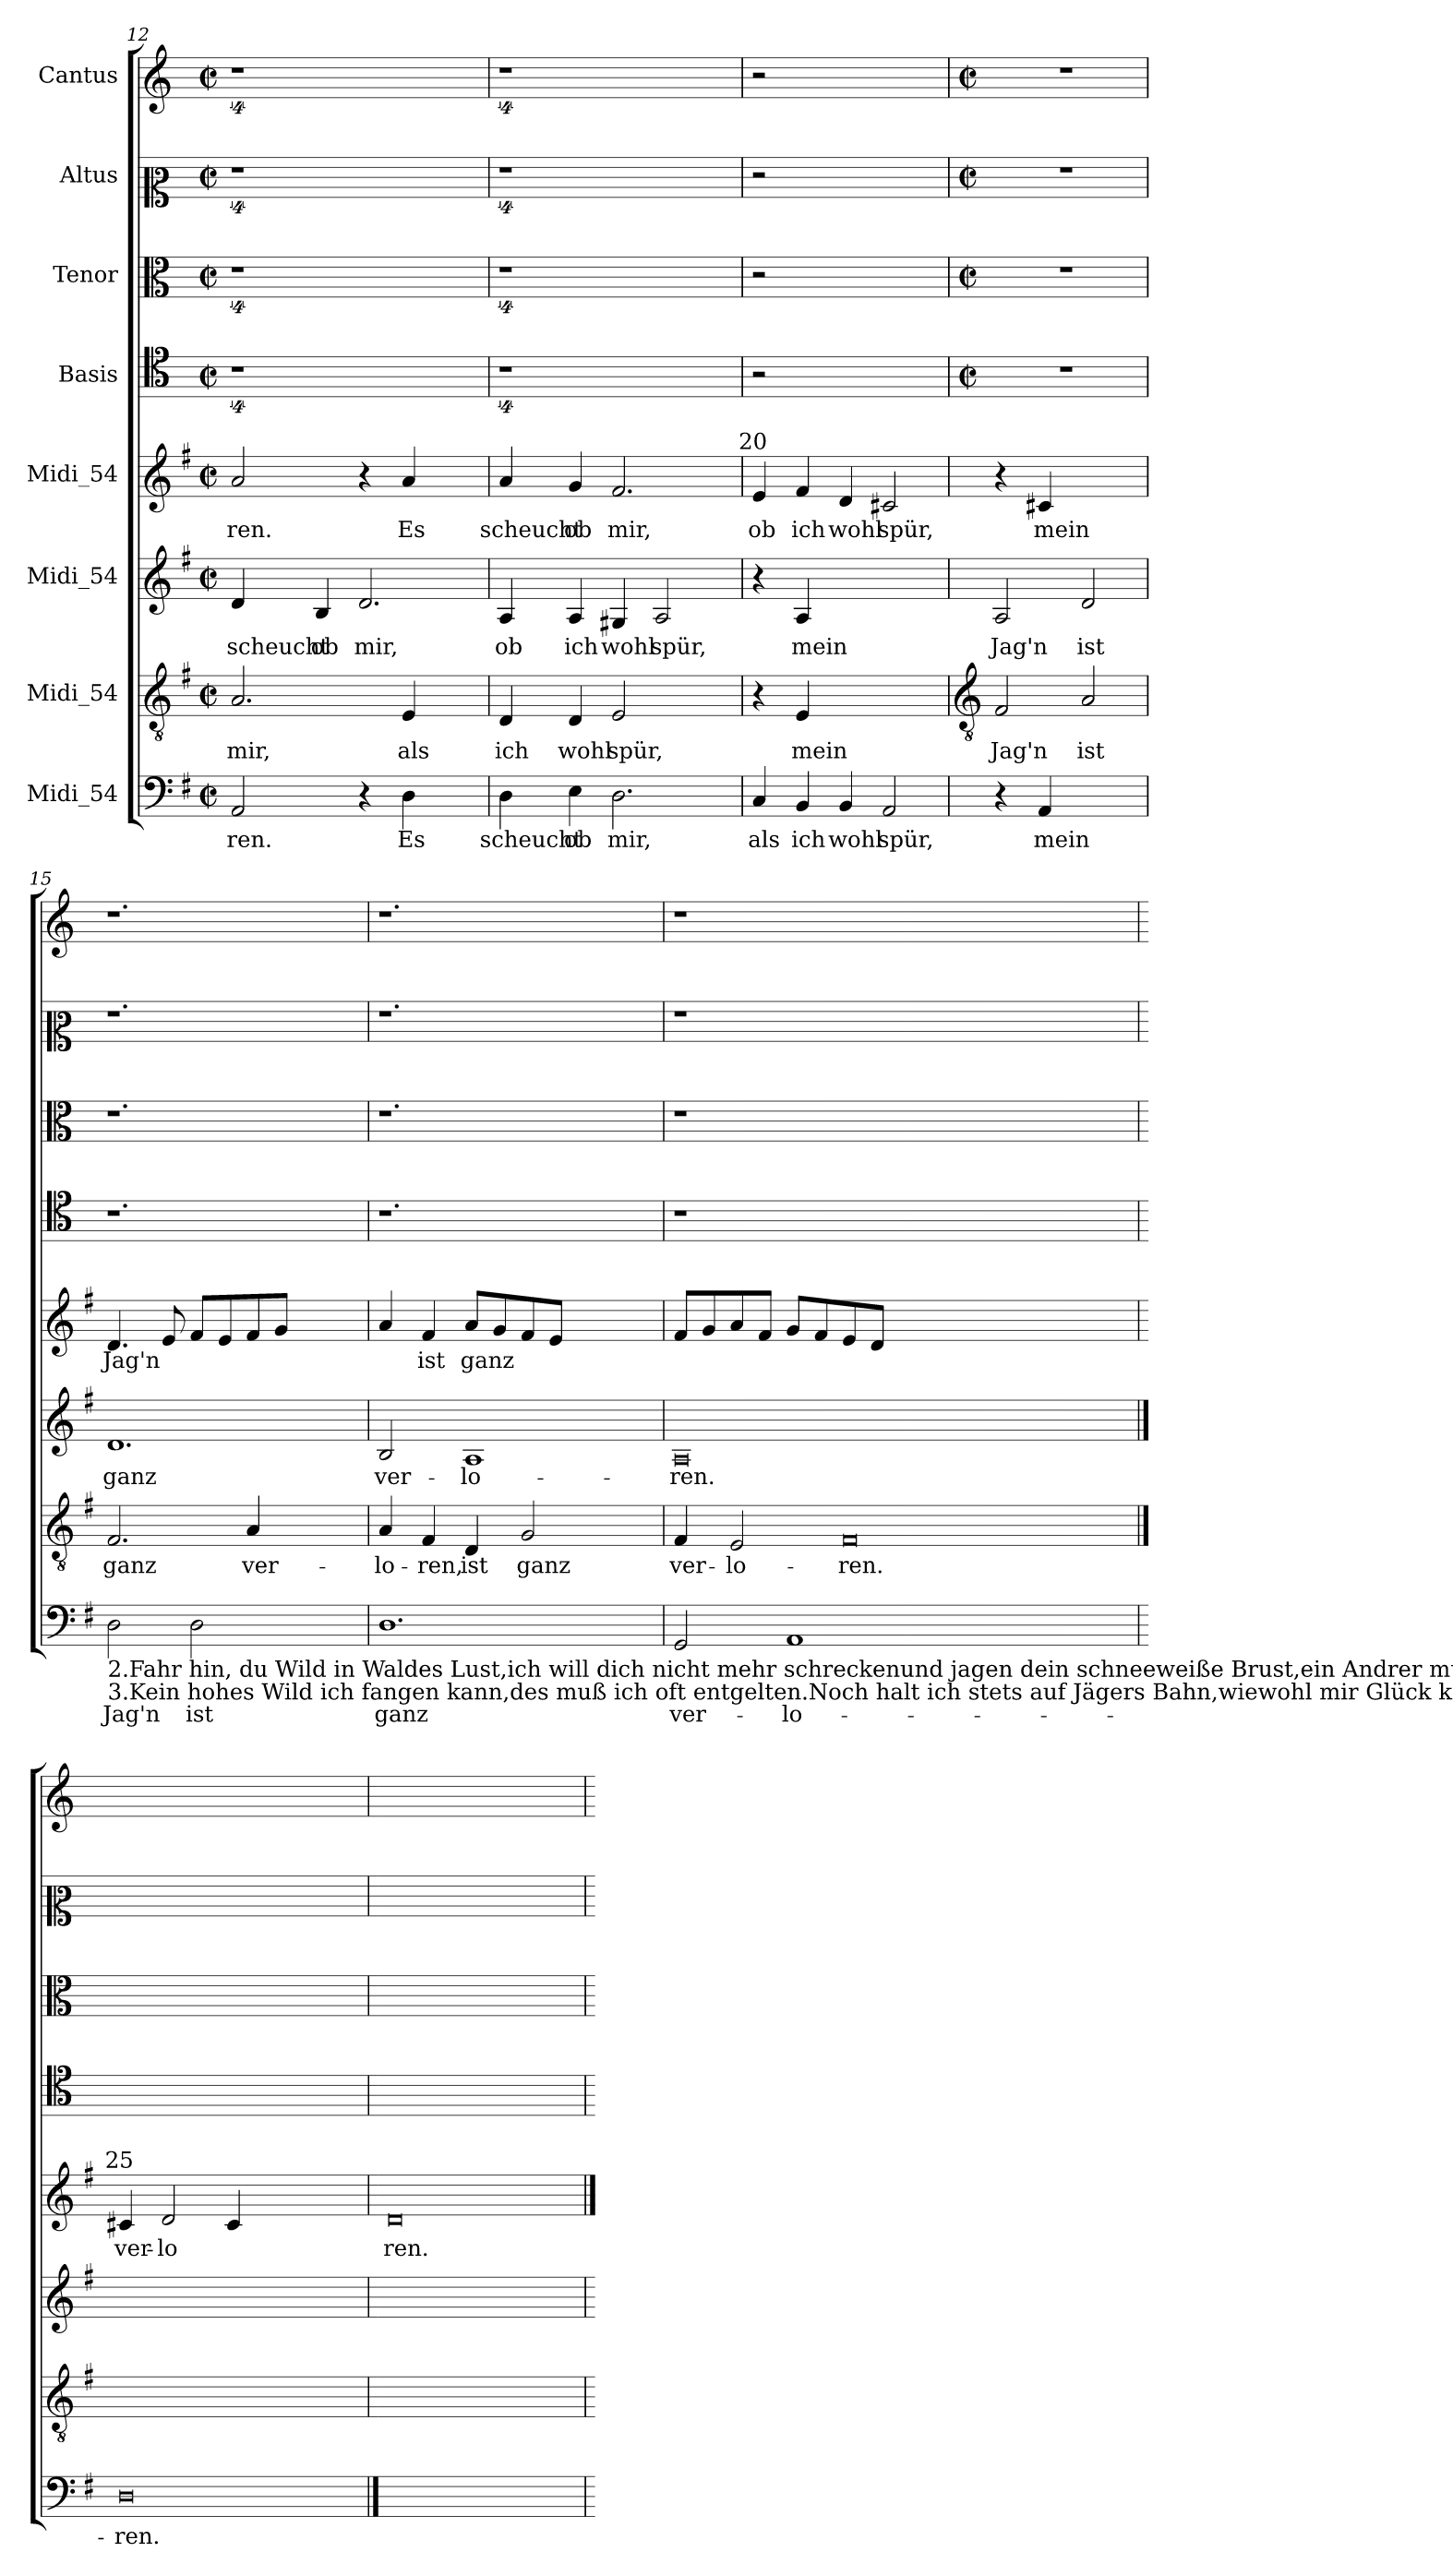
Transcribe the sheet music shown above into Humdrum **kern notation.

**kern	**text	**kern	**text	**kern	**text	**kern	**text	**kern	**kern	**kern	**kern
*part8	*part8	*part7	*part7	*part6	*part6	*part5	*part5	*part4	*part3	*part2	*part1
*staff8	*staff8	*staff7	*staff7	*staff6	*staff6	*staff5	*staff5	*staff4	*staff3	*staff2	*staff1
*I"Midi_54	*	*I"Midi_54	*	*I"Midi_54	*	*I"Midi_54	*	*I"Basis	*I"Tenor	*I"Altus	*I"Cantus
*clefF4	*	*clefGv2	*	*clefG2	*	*clefG2	*	*clefC4	*clefC3	*clefC2	*clefG2
*k[f#]	*	*k[f#]	*	*k[f#]	*	*k[f#]	*	*k[]	*k[]	*k[]	*k[]
*G:	*	*G:	*	*G:	*	*G:	*	*C:	*C:	*C:	*C:
*M2/2	*	*M2/2	*	*M2/2	*	*M2/2	*	*M2/2	*M2/2	*M2/2	*M2/2
*met(c|)	*	*met(c|)	*	*met(c|)	*	*met(c|)	*	*met(c|)	*met(c|)	*met(c|)	*met(c|)
=12	=12	=12	=12	=12	=12	=12	=12	=12	=12	=12	=12
!	!LO:LY:b	!	!LO:LY:b	!	!LO:LY:b	!	!LO:LY:b	!	!	!	!
2AA	-ren.	2.A	mir,	4d	scheucht	2a	ren.	4%5r	4%5r	4%5r	4%5r
!	!	!	!	!	!LO:LY:b	!	!	!	!	!	!
.	.	.	.	4B	ob	.	.	.	.	.	.
!	!	!	!	!	!LO:LY:b	!	!	!	!	!	!
4r	.	.	.	2.d	mir,	4r	.	.	.	.	.
!	!LO:LY:b	!	!LO:LY:b	!	!	!	!LO:LY:b	!	!	!	!
4D	Es	4E	als	.	.	4a	Es	.	.	.	.
4ryy	.	4ryy	.	.	.	4ryy	.	.	.	.	.
=12	=12	=12	=12	=12	=12	=12	=12	=12	=12	=12	=12
!	!LO:LY:b	!	!LO:LY:b	!	!LO:LY:b	!	!LO:LY:b	!	!	!	!
4D	scheucht	4D	ich	4A	ob	4a	scheucht	4%5r	4%5r	4%5r	4%5r
!	!LO:LY:b	!	!LO:LY:b	!	!LO:LY:b	!	!LO:LY:b	!	!	!	!
4E	ob	4D	wohl	4A	ich	4g	ob	.	.	.	.
!	!LO:LY:b	!	!LO:LY:b	!	!LO:LY:b	!	!LO:LY:b	!	!	!	!
2.D	mir,	2E	spür,	4G#X	wohl	2.f#	mir,	.	.	.	.
!	!	!	!	!	!LO:LY:b	!	!	!	!	!	!
.	.	.	.	2A	spür,	.	.	.	.	.	.
.	.	4ryy	.	.	.	.	.	.	.	.	.
=13	=13	=13	=13	=13	=13	=13	=13	=13	=13	=13	=13
!	!	!	!	!	!	!LO:TX:a:cj:t=20	!	!	!	!	!
!	!LO:LY:b	!	!	!	!	!	!LO:LY:b	!	!	!	!
4C	als	4r	.	4r	.	4e	ob	2r	2r	2r	2r
!	!LO:LY:b	!	!LO:LY:b	!	!LO:LY:b	!	!LO:LY:b	!	!	!	!
4BB	ich	4E	mein	4A	mein	4f#	ich	.	.	.	.
!	!LO:LY:b	!	!	!	!	!	!LO:LY:b	!	!	!	!
4BB	wohl	2.ryy	.	2.ryy	.	4d	wohl	2.ryy	2.ryy	2.ryy	2.ryy
!	!LO:LY:b	!	!	!	!	!	!LO:LY:b	!	!	!	!
2AA	spür,	.	.	.	.	2c#X	spür,	.	.	.	.
!!LO:LB:g=z
=14	=14	=14	=14	=14	=14	=14	=14	=14	=14	=14	=14
*	*	*clefGv2	*	*	*	*	*	*	*	*	*
*	*	*	*	*	*	*	*	*M2/2	*M2/2	*M2/2	*M2/2
*	*	*	*	*	*	*	*	*met(c|)	*met(c|)	*met(c|)	*met(c|)
!	!	!	!LO:LY:b	!	!LO:LY:b	!	!	!	!	!	!
4r	.	2F#	Jag'n	2A	Jag'n	4r	.	1r	1r	1r	1r
!	!LO:LY:b	!	!	!	!	!	!LO:LY:b	!	!	!	!
4AA	mein	.	.	.	.	4c#X	mein	.	.	.	.
!	!	!	!LO:LY:b	!	!LO:LY:b	!	!	!	!	!	!
2ryy	.	2A	ist	2d	ist	2ryy	.	.	.	.	.
!!LO:LB:g=z
=15	=15	=15	=15	=15	=15	=15	=15	=15	=15	=15	=15
!LO:TX:b:t=2.Fahr hin, du Wild in Waldes Lust,ich will dich nicht mehr schreckenund jagen dein schneeweiße Brust,ein Andrer muß dich weckenund jagen frei mit Hundsgeschrei,daß du nicht kannst entrinnen.Halt dich in Hut, feins Mägdlein gut,mit Leid scheid ich von hinnen.	!	!	!	!	!	!	!	!	!	!	!
!LO:TX:b:t=3.Kein hohes Wild ich fangen kann,des muß ich oft entgelten.Noch halt ich stets auf Jägers Bahn,wiewohl mir Glück kommt selten.Eiin hoch Wild schon will mir entgahn,doch laß ich mich begnügen.Am Hasenfleisch ich nicht mehr heisch,das mag mich nicht betrügen.	!	!	!	!	!	!	!	!	!	!	!
!	!LO:LY:b	!	!LO:LY:b	!	!LO:LY:b	!	!LO:LY:b	!	!	!	!
2D	Jag'n	2.F#	ganz	1.d	ganz	4.d	Jag'n	1.r	1.r	1.r	1.r
.	.	.	.	.	.	8e	.	.	.	.	.
!	!LO:LY:b	!	!	!	!	!	!	!	!	!	!
2D	ist	.	.	.	.	8f#L	.	.	.	.	.
.	.	.	.	.	.	8e	.	.	.	.	.
!	!	!	!LO:LY:b	!	!	!	!	!	!	!	!
.	.	4A	ver-	.	.	8f#	.	.	.	.	.
.	.	.	.	.	.	8gJ	.	.	.	.	.
2ryy	.	2ryy	.	.	.	2ryy	.	.	.	.	.
=15	=15	=15	=15	=15	=15	=15	=15	=15	=15	=15	=15
!	!LO:LY:b	!	!LO:LY:b	!	!LO:LY:b	!	!	!	!	!	!
1.D	ganz	4A	-lo-	2B	ver-	4a	.	1.r	1.r	1.r	1.r
!	!	!	!LO:LY:b	!	!	!	!LO:LY:b	!	!	!	!
.	.	4F#	-ren,	.	.	4f#	ist	.	.	.	.
!	!	!	!LO:LY:b	!	!LO:LY:b	!	!LO:LY:b	!	!	!	!
.	.	4D	ist	1A	-lo-	8aL	ganz	.	.	.	.
.	.	.	.	.	.	8g	.	.	.	.	.
!	!	!	!LO:LY:b	!	!	!	!	!	!	!	!
.	.	2G	ganz	.	.	8f#	.	.	.	.	.
.	.	.	.	.	.	8eJ	.	.	.	.	.
.	.	.	.	.	.	2ryy	.	.	.	.	.
.	.	4ryy	.	.	.	.	.	.	.	.	.
=15	=15	=15	=15	=15	=15	=15	=15	=15	=15	=15	=15
!	!LO:LY:b	!	!LO:LY:b	!	!LO:LY:b	!	!	!	!	!	!
2GG	ver-	4F#	ver-	0A	-ren.	8f#L	.	1r	1r	1r	1r
.	.	.	.	.	.	8g	.	.	.	.	.
!	!	!	!LO:LY:b	!	!	!	!	!	!	!	!
.	.	2E	-lo-	.	.	8a	.	.	.	.	.
.	.	.	.	.	.	8f#J	.	.	.	.	.
!	!LO:LY:b	!	!	!	!	!	!	!	!	!	!
1AA	-lo-	.	.	.	.	8gL	.	.	.	.	.
.	.	.	.	.	.	8f#	.	.	.	.	.
!	!	!	!LO:LY:b	!	!	!	!	!	!	!	!
.	.	0F#	-ren.	.	.	8e	.	.	.	.	.
.	.	.	.	.	.	8dJ	.	.	.	.	.
.	.	.	.	.	.	1..ryy	.	1..ryy	1..ryy	1..ryy	1..ryy
1ryy	.	.	.	.	.	.	.	.	.	.	.
.	.	.	.	2.ryy	.	.	.	.	.	.	.
4ryy	.	.	.	.	.	.	.	.	.	.	.
=	=	==	=	==	=	=	=	=	=	=	=
!	!	!	!	!	!	!LO:TX:a:cj:t=25	!	!	!	!	!
!	!LO:LY:b	!	!	!	!	!	!LO:LY:b	!	!	!	!
0D	-ren.	1ryy	.	1ryy	.	4c#X	ver-	1ryy	1ryy	1ryy	1ryy
!	!	!	!	!	!	!	!LO:LY:b	!	!	!	!
.	.	.	.	.	.	2d	-lo	.	.	.	.
!	!	!	!	!	!	!	!LO:LY:b	!	!	!	!
.	.	.	.	.	.	4c#	-	.	.	.	.
.	.	1ryy	.	1ryy	.	1ryy	.	1ryy	1ryy	1ryy	1ryy
==	=	=	=	=	=	=	=	=	=	=	=
!	!	!	!	!	!	!	!LO:LY:b	!	!	!	!
1ryy	.	1ryy	.	1ryy	.	0d	ren.	1ryy	1ryy	1ryy	1ryy
1ryy	.	1ryy	.	1ryy	.	.	.	1ryy	1ryy	1ryy	1ryy
=	=	=	=	=	=	==	=	=	=	=	=
*-	*-	*-	*-	*-	*-	*-	*-	*-	*-	*-	*-
